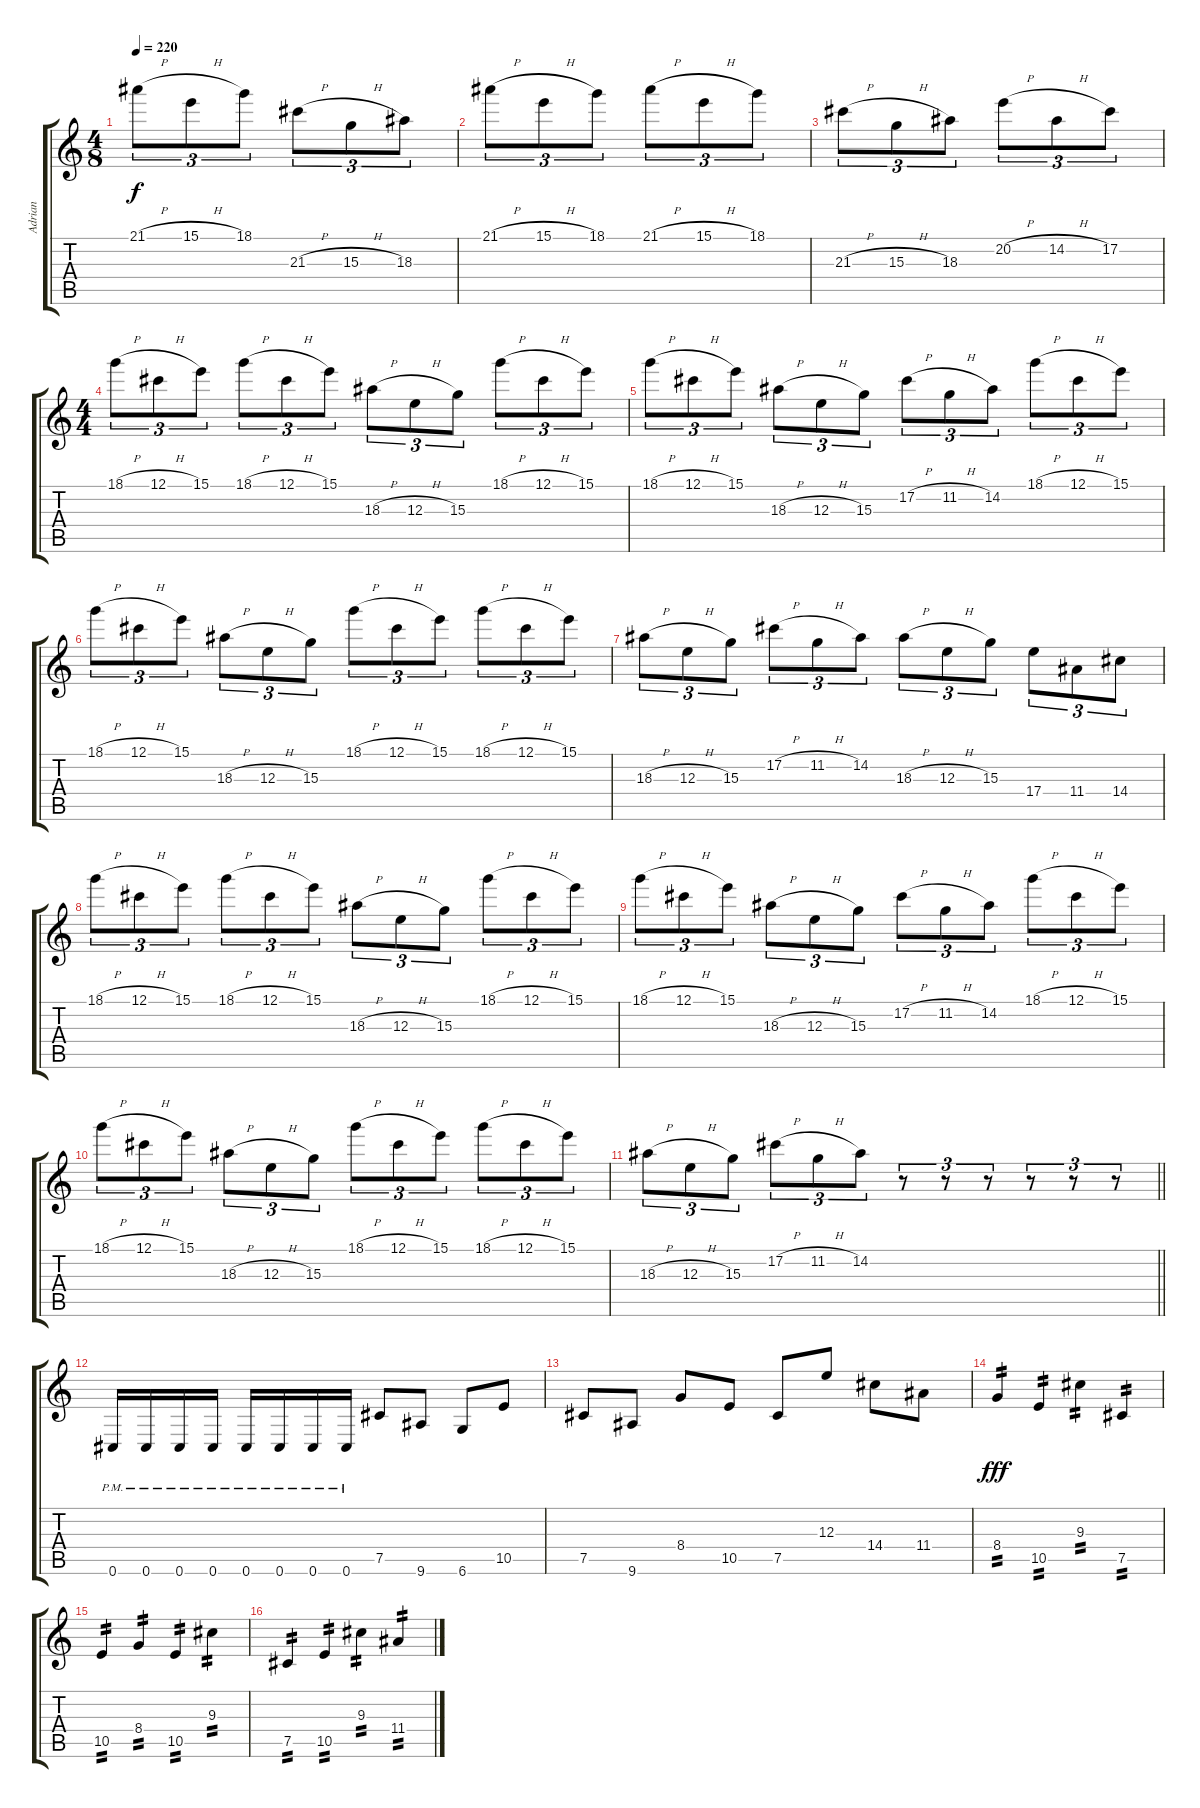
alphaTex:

\track ("Adrian" "Adrian") {instrument distortionguitar}
\staff {score tabs}
\tuning (Db4 Ab3 E3 B2 Gb2 Db2) {hide}
\ts (4 8)
\tempo 220
\clef g2
\ks c
21.1{h}.8{tu (3 2) dy f} 15.1{h}.8{tu (3 2)} 18.1.8{tu (3 2)} 21.3{h}.8{tu (3 2)} 15.3{h}.8{tu (3 2)} 18.3.8{tu (3 2)} |
21.1{h}.8{tu (3 2)} 15.1{h}.8{tu (3 2)} 18.1.8{tu (3 2)} 21.1{h}.8{tu (3 2)} 15.1{h}.8{tu (3 2)} 18.1.8{tu (3 2)} |
21.3{h}.8{tu (3 2)} 15.3{h}.8{tu (3 2)} 18.3.8{tu (3 2)} 20.2{h}.8{tu (3 2)} 14.2{h}.8{tu (3 2)} 17.2.8{tu (3 2)} |
\ts (4 4)
18.1{h}.8{tu (3 2) volume 15 balance 4} 12.1{h}.8{tu (3 2)} 15.1.8{tu (3 2)} 18.1{h}.8{tu (3 2)} 12.1{h}.8{tu (3 2)} 15.1.8{tu (3 2)} 18.3{h}.8{tu (3 2)} 12.3{h}.8{tu (3 2)} 15.3.8{tu (3 2)} 18.1{h}.8{tu (3 2)} 12.1{h}.8{tu (3 2)} 15.1.8{tu (3 2)} |
18.1{h}.8{tu (3 2)} 12.1{h}.8{tu (3 2)} 15.1.8{tu (3 2)} 18.3{h}.8{tu (3 2)} 12.3{h}.8{tu (3 2)} 15.3.8{tu (3 2)} 17.2{h}.8{tu (3 2)} 11.2{h}.8{tu (3 2)} 14.2.8{tu (3 2)} 18.1{h}.8{tu (3 2)} 12.1{h}.8{tu (3 2)} 15.1.8{tu (3 2)} |
18.1{h}.8{tu (3 2)} 12.1{h}.8{tu (3 2)} 15.1.8{tu (3 2)} 18.3{h}.8{tu (3 2)} 12.3{h}.8{tu (3 2)} 15.3.8{tu (3 2)} 18.1{h}.8{tu (3 2)} 12.1{h}.8{tu (3 2)} 15.1.8{tu (3 2)} 18.1{h}.8{tu (3 2)} 12.1{h}.8{tu (3 2)} 15.1.8{tu (3 2)} |
18.3{h}.8{tu (3 2)} 12.3{h}.8{tu (3 2)} 15.3.8{tu (3 2)} 17.2{h}.8{tu (3 2)} 11.2{h}.8{tu (3 2)} 14.2.8{tu (3 2)} 18.3{h}.8{tu (3 2)} 12.3{h}.8{tu (3 2)} 15.3.8{tu (3 2)} 17.4.8{tu (3 2)} 11.4.8{tu (3 2)} 14.4.8{tu (3 2)} |
18.1{h}.8{tu (3 2) volume 15 balance 4} 12.1{h}.8{tu (3 2)} 15.1.8{tu (3 2)} 18.1{h}.8{tu (3 2)} 12.1{h}.8{tu (3 2)} 15.1.8{tu (3 2)} 18.3{h}.8{tu (3 2)} 12.3{h}.8{tu (3 2)} 15.3.8{tu (3 2)} 18.1{h}.8{tu (3 2)} 12.1{h}.8{tu (3 2)} 15.1.8{tu (3 2)} |
18.1{h}.8{tu (3 2)} 12.1{h}.8{tu (3 2)} 15.1.8{tu (3 2)} 18.3{h}.8{tu (3 2)} 12.3{h}.8{tu (3 2)} 15.3.8{tu (3 2)} 17.2{h}.8{tu (3 2)} 11.2{h}.8{tu (3 2)} 14.2.8{tu (3 2)} 18.1{h}.8{tu (3 2)} 12.1{h}.8{tu (3 2)} 15.1.8{tu (3 2)} |
18.1{h}.8{tu (3 2)} 12.1{h}.8{tu (3 2)} 15.1.8{tu (3 2)} 18.3{h}.8{tu (3 2)} 12.3{h}.8{tu (3 2)} 15.3.8{tu (3 2)} 18.1{h}.8{tu (3 2)} 12.1{h}.8{tu (3 2)} 15.1.8{tu (3 2)} 18.1{h}.8{tu (3 2)} 12.1{h}.8{tu (3 2)} 15.1.8{tu (3 2)} |
\barLineRight lightlight
18.3{h}.8{tu (3 2)} 12.3{h}.8{tu (3 2)} 15.3.8{tu (3 2)} 17.2{h}.8{tu (3 2)} 11.2{h}.8{tu (3 2)} 14.2.8{tu (3 2)} r.8{tu (3 2)} r.8{tu (3 2)} r.8{tu (3 2)} r.8{tu (3 2)} r.8{tu (3 2)} r.8{tu (3 2)} |
0.6{pm}.16 0.6{pm}.16 0.6{pm}.16 0.6{pm}.16 0.6{pm}.16 0.6{pm}.16 0.6{pm}.16 0.6{pm}.16 7.5.8 9.6.8 6.6.8 10.5.8 |
7.5.8 9.6.8 8.4.8 10.5.8 7.5.8 12.3.8 14.4.8 11.4.8 |
8.4.4{tp 2 dy fff} 10.5.4{tp 2} 9.3.4{tp 2} 7.5.4{tp 2} |
10.5.4{tp 2} 8.4.4{tp 2} 10.5.4{tp 2} 9.3.4{tp 2} |
7.5.4{tp 2} 10.5.4{tp 2} 9.3.4{tp 2} 11.4.4{tp 2}
